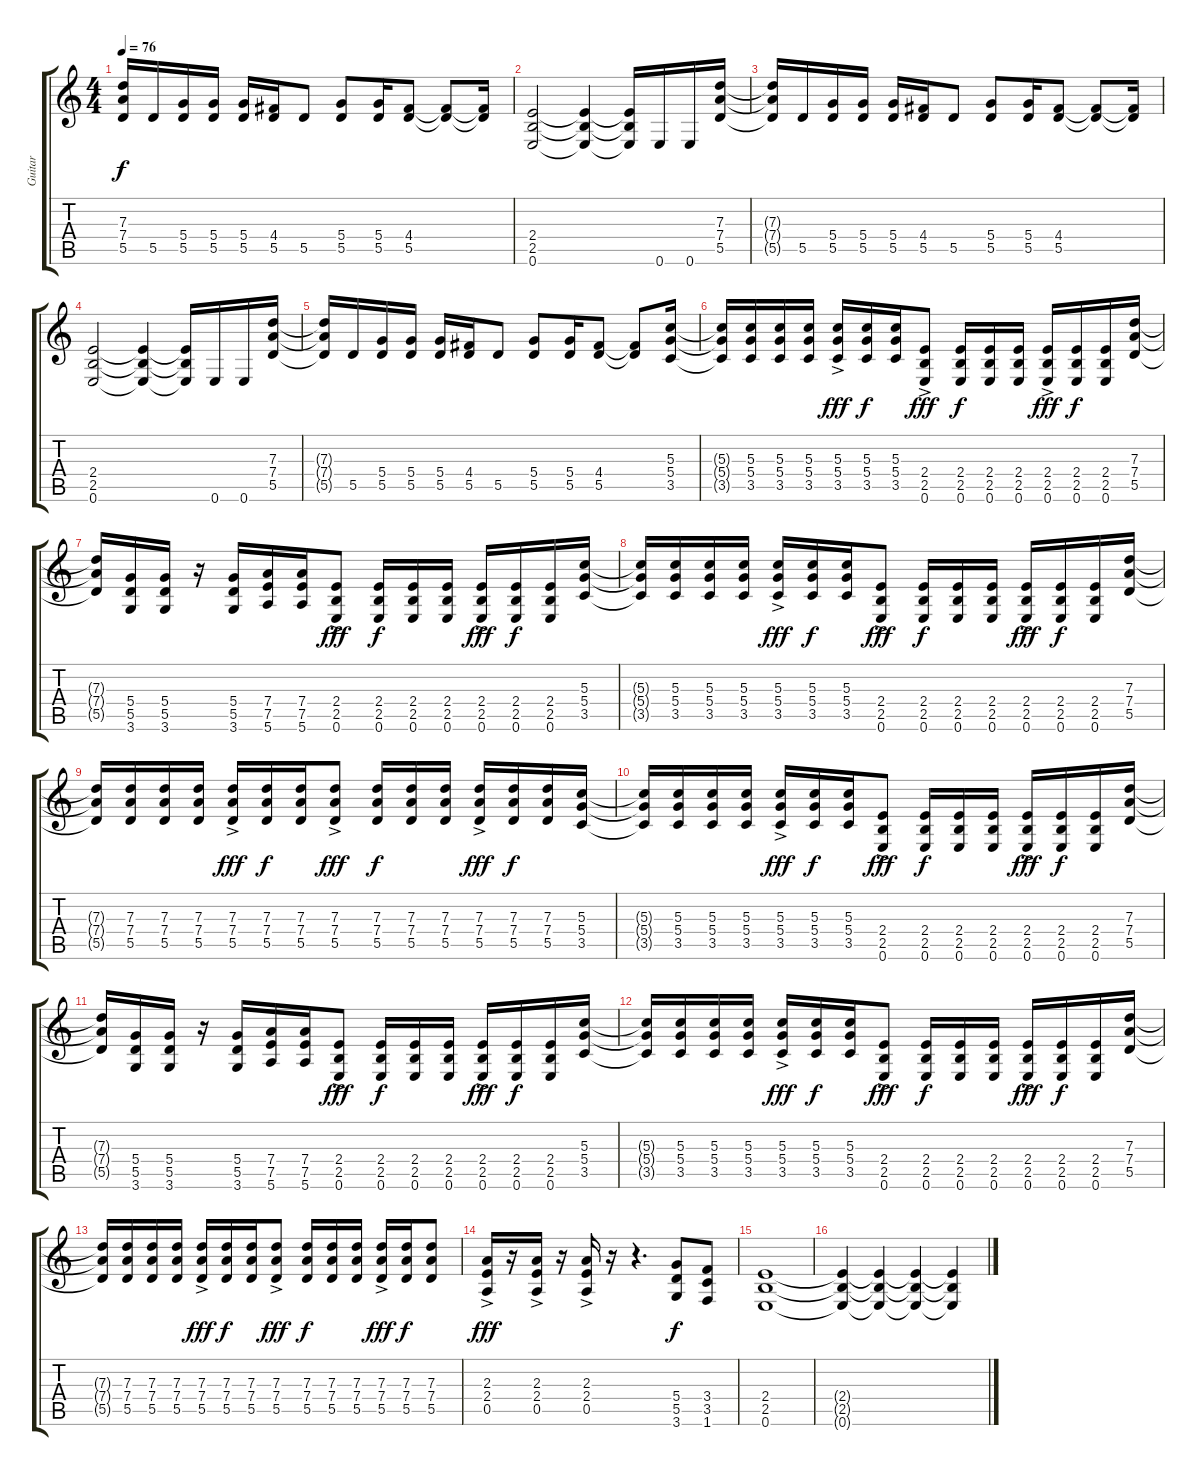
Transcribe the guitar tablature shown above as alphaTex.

\track ("Guitar" "Guitar") {instrument distortionguitar}
\staff {score tabs}
\tuning (E4 B3 G3 D3 A2 E2) {hide}
\ts (4 4)
\tempo 76
\clef g2
\ks c
(7.3{t} 7.4{t} 5.5{t}).16{dy f} 5.5.16 (5.4 5.5).16 (5.4 5.5).16 (5.4 5.5).16 (4.4 5.5).16 5.5.8 (5.4 5.5).8 (5.4 5.5).16 (4.4 5.5).8 (4.4{t} 5.5{t}).8 (4.4{t} 5.5{t}).16 |
(2.4 2.5 0.6).2 (2.4{t} 2.5{t} 0.6{t}).4 (2.4{t} 2.5{t} 0.6{t}).16 0.6.16 0.6.16 (7.3 7.4 5.5).16 |
(7.3{t} 7.4{t} 5.5{t}).16 5.5.16 (5.4 5.5).16 (5.4 5.5).16 (5.4 5.5).16 (4.4 5.5).16 5.5.8 (5.4 5.5).8 (5.4 5.5).16 (4.4 5.5).8 (4.4{t} 5.5{t}).8 (4.4{t} 5.5{t}).16 |
(2.4 2.5 0.6).2 (2.4{t} 2.5{t} 0.6{t}).4 (2.4{t} 2.5{t} 0.6{t}).16 0.6.16 0.6.16 (7.3 7.4 5.5).16 |
(7.3{t} 7.4{t} 5.5{t}).16 5.5.16 (5.4 5.5).16 (5.4 5.5).16 (5.4 5.5).16 (4.4 5.5).16 5.5.8 (5.4 5.5).8 (5.4 5.5).16 (4.4 5.5).8 (4.4{t} 5.5{t}).8 (5.3 5.4 3.5).16 |
(5.3{t} 5.4{t} 3.5{t}).16 (5.3 5.4 3.5).16 (5.3 5.4 3.5).16 (5.3 5.4 3.5).16 (5.3{ac} 5.4{ac} 3.5{ac}).16{dy fff} (5.3 5.4 3.5).16{dy f} (5.3 5.4 3.5).16 (2.4{ac} 2.5{ac} 0.6{ac}).8{dy fff} (2.4 2.5 0.6).16{dy f} (2.4 2.5 0.6).16 (2.4 2.5 0.6).16 (2.4{ac} 2.5{ac} 0.6{ac}).16{dy fff} (2.4 2.5 0.6).16{dy f} (2.4 2.5 0.6).16 (7.3 7.4 5.5).16 |
(7.3{t} 7.4{t} 5.5{t}).16 (5.4 5.5 3.6).16 (5.4 5.5 3.6).16 r.16 (5.4 5.5 3.6).16 (7.4 7.5 5.6).16 (7.4 7.5 5.6).16 (2.4{ac} 2.5{ac} 0.6{ac}).8{dy fff} (2.4 2.5 0.6).16{dy f} (2.4 2.5 0.6).16 (2.4 2.5 0.6).16 (2.4{ac} 2.5{ac} 0.6{ac}).16{dy fff} (2.4 2.5 0.6).16{dy f} (2.4 2.5 0.6).16 (5.3 5.4 3.5).16 |
(5.3{t} 5.4{t} 3.5{t}).16 (5.3 5.4 3.5).16 (5.3 5.4 3.5).16 (5.3 5.4 3.5).16 (5.3{ac} 5.4{ac} 3.5{ac}).16{dy fff} (5.3 5.4 3.5).16{dy f} (5.3 5.4 3.5).16 (2.4{ac} 2.5{ac} 0.6{ac}).8{dy fff} (2.4 2.5 0.6).16{dy f} (2.4 2.5 0.6).16 (2.4 2.5 0.6).16 (2.4{ac} 2.5{ac} 0.6{ac}).16{dy fff} (2.4 2.5 0.6).16{dy f} (2.4 2.5 0.6).16 (7.3 7.4 5.5).16 |
(7.3{t} 7.4{t} 5.5{t}).16 (7.3 7.4 5.5).16 (7.3 7.4 5.5).16 (7.3 7.4 5.5).16 (7.3{ac} 7.4{ac} 5.5{ac}).16{dy fff} (7.3 7.4 5.5).16{dy f} (7.3 7.4 5.5).16 (7.3{ac} 7.4{ac} 5.5{ac}).8{dy fff} (7.3 7.4 5.5).16{dy f} (7.3 7.4 5.5).16 (7.3 7.4 5.5).16 (7.3{ac} 7.4{ac} 5.5{ac}).16{dy fff} (7.3 7.4 5.5).16{dy f} (7.3 7.4 5.5).16 (5.3 5.4 3.5).16 |
(5.3{t} 5.4{t} 3.5{t}).16 (5.3 5.4 3.5).16 (5.3 5.4 3.5).16 (5.3 5.4 3.5).16 (5.3{ac} 5.4{ac} 3.5{ac}).16{dy fff} (5.3 5.4 3.5).16{dy f} (5.3 5.4 3.5).16 (2.4{ac} 2.5{ac} 0.6{ac}).8{dy fff} (2.4 2.5 0.6).16{dy f} (2.4 2.5 0.6).16 (2.4 2.5 0.6).16 (2.4{ac} 2.5{ac} 0.6{ac}).16{dy fff} (2.4 2.5 0.6).16{dy f} (2.4 2.5 0.6).16 (7.3 7.4 5.5).16 |
(7.3{t} 7.4{t} 5.5{t}).16 (5.4 5.5 3.6).16 (5.4 5.5 3.6).16 r.16 (5.4 5.5 3.6).16 (7.4 7.5 5.6).16 (7.4 7.5 5.6).16 (2.4{ac} 2.5{ac} 0.6{ac}).8{dy fff} (2.4 2.5 0.6).16{dy f} (2.4 2.5 0.6).16 (2.4 2.5 0.6).16 (2.4{ac} 2.5{ac} 0.6{ac}).16{dy fff} (2.4 2.5 0.6).16{dy f} (2.4 2.5 0.6).16 (5.3 5.4 3.5).16 |
(5.3{t} 5.4{t} 3.5{t}).16 (5.3 5.4 3.5).16 (5.3 5.4 3.5).16 (5.3 5.4 3.5).16 (5.3{ac} 5.4{ac} 3.5{ac}).16{dy fff} (5.3 5.4 3.5).16{dy f} (5.3 5.4 3.5).16 (2.4{ac} 2.5{ac} 0.6{ac}).8{dy fff} (2.4 2.5 0.6).16{dy f} (2.4 2.5 0.6).16 (2.4 2.5 0.6).16 (2.4{ac} 2.5{ac} 0.6{ac}).16{dy fff} (2.4 2.5 0.6).16{dy f} (2.4 2.5 0.6).16 (7.3 7.4 5.5).16 |
(7.3{t} 7.4{t} 5.5{t}).16 (7.3 7.4 5.5).16 (7.3 7.4 5.5).16 (7.3 7.4 5.5).16 (7.3{ac} 7.4{ac} 5.5{ac}).16{dy fff} (7.3 7.4 5.5).16{dy f} (7.3 7.4 5.5).16 (7.3{ac} 7.4{ac} 5.5{ac}).8{dy fff} (7.3 7.4 5.5).16{dy f} (7.3 7.4 5.5).16 (7.3 7.4 5.5).16 (7.3{ac} 7.4{ac} 5.5{ac}).16{dy fff} (7.3 7.4 5.5).16{dy f} (7.3 7.4 5.5).8 |
(2.3{ac} 2.4{ac} 0.5{ac}).16{dy fff} r.16 (2.3{ac} 2.4{ac} 0.5{ac}).16 r.16 (2.3{ac} 2.4{ac} 0.5{ac}).16 r.16 r.4{d} (5.4 5.5 3.6).8{dy f} (3.4 3.5 1.6).8 |
(2.4 2.5 0.6).1 |
(2.4{t} 2.5{t} 0.6{t}).4{volume 14} (2.4{t} 2.5{t} 0.6{t}).4{volume 12} (2.4{t} 2.5{t} 0.6{t}).4{volume 10} (2.4{t} 2.5{t} 0.6{t}).4{volume 9}
